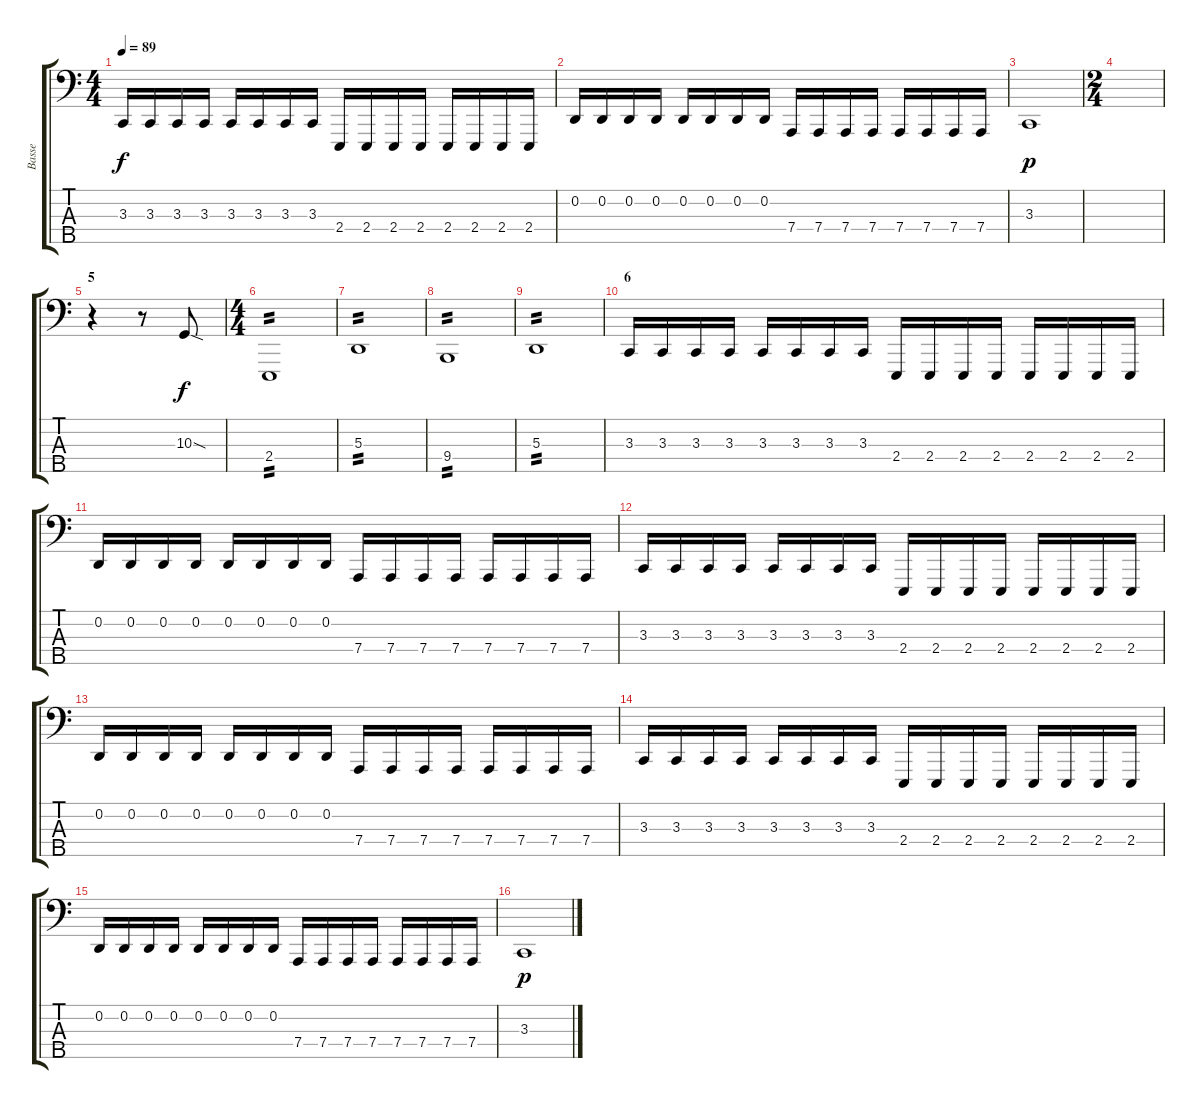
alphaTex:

\track ("Basse" "Basse") {instrument lead8bassandlead}
\staff {score tabs}
\tuning (G2 D2 A1 D1 B0) {hide}
\ts (4 4)
\tempo 89
\clef f4
\ks c
3.3.16{dy f} 3.3.16 3.3.16 3.3.16 3.3.16 3.3.16 3.3.16 3.3.16 2.4.16 2.4.16 2.4.16 2.4.16 2.4.16 2.4.16 2.4.16 2.4.16 |
0.2.16 0.2.16 0.2.16 0.2.16 0.2.16 0.2.16 0.2.16 0.2.16 7.4.16 7.4.16 7.4.16 7.4.16 7.4.16 7.4.16 7.4.16 7.4.16 |
3.3.1{dy p} |
\ts (2 4)
|
\section ("" "5")
r.4 r.8 10.3{sod}.8{dy f} |
\ts (4 4)
2.4.1{tp 2} |
5.3.1{tp 2} |
9.4.1{tp 2} |
5.3.1{tp 2} |
\section ("" "6")
3.3.16 3.3.16 3.3.16 3.3.16 3.3.16 3.3.16 3.3.16 3.3.16 2.4.16 2.4.16 2.4.16 2.4.16 2.4.16 2.4.16 2.4.16 2.4.16 |
0.2.16 0.2.16 0.2.16 0.2.16 0.2.16 0.2.16 0.2.16 0.2.16 7.4.16 7.4.16 7.4.16 7.4.16 7.4.16 7.4.16 7.4.16 7.4.16 |
3.3.16 3.3.16 3.3.16 3.3.16 3.3.16 3.3.16 3.3.16 3.3.16 2.4.16 2.4.16 2.4.16 2.4.16 2.4.16 2.4.16 2.4.16 2.4.16 |
0.2.16 0.2.16 0.2.16 0.2.16 0.2.16 0.2.16 0.2.16 0.2.16 7.4.16 7.4.16 7.4.16 7.4.16 7.4.16 7.4.16 7.4.16 7.4.16 |
3.3.16 3.3.16 3.3.16 3.3.16 3.3.16 3.3.16 3.3.16 3.3.16 2.4.16 2.4.16 2.4.16 2.4.16 2.4.16 2.4.16 2.4.16 2.4.16 |
0.2.16 0.2.16 0.2.16 0.2.16 0.2.16 0.2.16 0.2.16 0.2.16 7.4.16 7.4.16 7.4.16 7.4.16 7.4.16 7.4.16 7.4.16 7.4.16 |
3.3.1{dy p}
